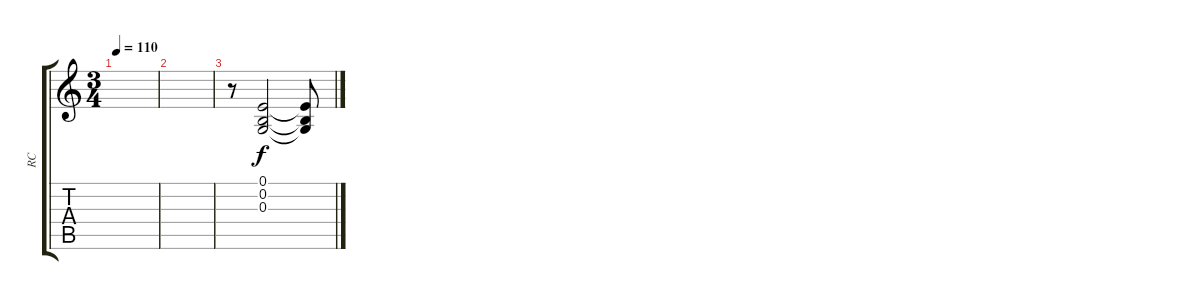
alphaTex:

\track ("RC" "RC") {instrument reversecymbal}
\staff {score tabs}
\tuning (E4 B3 G3 D3 A2 E2) {hide}
\ts (3 4)
\tempo 110
\clef g2
\ks c
|
|
r.8 (0.1 0.2 0.3).2 (0.1{t} 0.2{t} 0.3{t}).8
